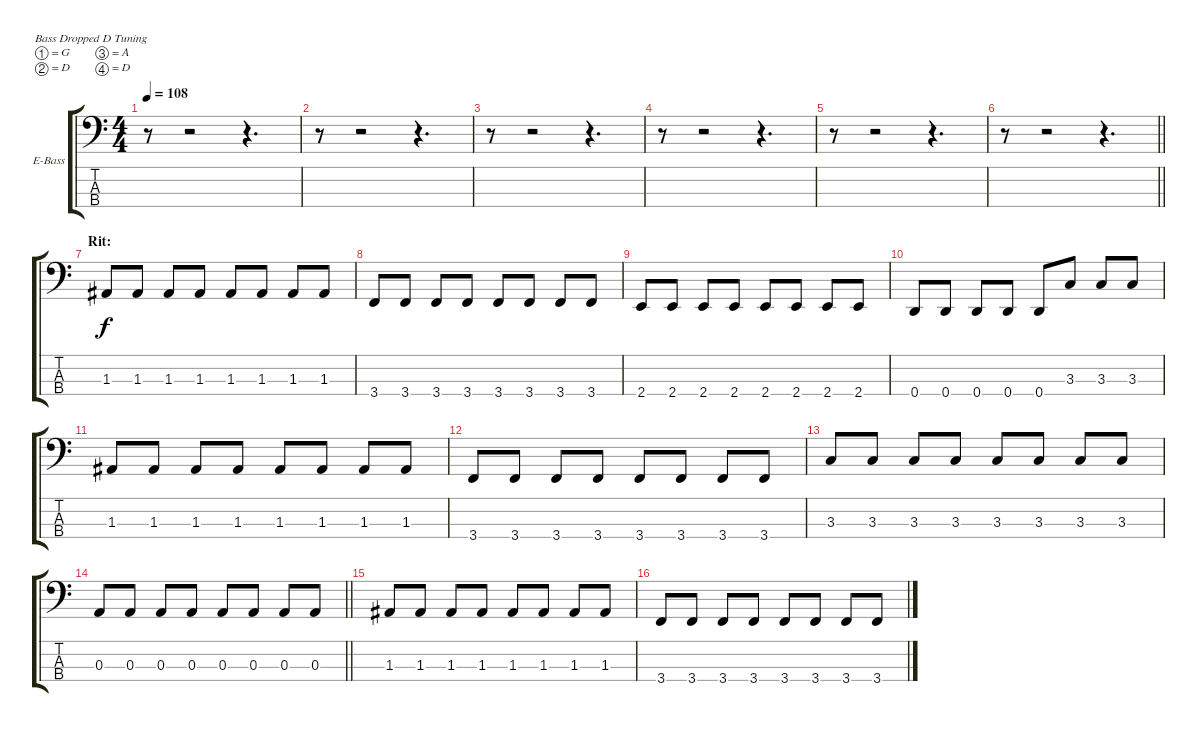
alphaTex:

\bracketExtendMode groupsimilarinstruments
\firstSystemTrackNameOrientation horizontal
\otherSystemsTrackNameOrientation horizontal
\track ("Basso" "E-Bass") {instrument electricbassfinger}
\staff {score tabs}
\tuning (G2 D2 A1 D1)
\ts (4 4)
\tempo 108
\clef f4
\ks c
r.8{dy f} r.2 r.4{d} |
r.8 r.2 r.4{d} |
r.8 r.2 r.4{d} |
r.8 r.2 r.4{d} |
r.8 r.2 r.4{d} |
\barLineRight lightlight
r.8 r.2 r.4{d} |
\section ("" "Rit:")
1.3.8 1.3.8 1.3.8 1.3.8 1.3.8 1.3.8 1.3.8 1.3.8 |
3.4.8 3.4.8 3.4.8 3.4.8 3.4.8 3.4.8 3.4.8 3.4.8 |
2.4.8 2.4.8 2.4.8 2.4.8 2.4.8 2.4.8 2.4.8 2.4.8 |
0.4.8 0.4.8 0.4.8 0.4.8 0.4.8 3.3.8 3.3.8 3.3.8 |
1.3.8 1.3.8 1.3.8 1.3.8 1.3.8 1.3.8 1.3.8 1.3.8 |
3.4.8 3.4.8 3.4.8 3.4.8 3.4.8 3.4.8 3.4.8 3.4.8 |
3.3.8 3.3.8 3.3.8 3.3.8 3.3.8 3.3.8 3.3.8 3.3.8 |
\barLineRight lightlight
0.3.8 0.3.8 0.3.8 0.3.8 0.3.8 0.3.8 0.3.8 0.3.8 |
1.3.8 1.3.8 1.3.8 1.3.8 1.3.8 1.3.8 1.3.8 1.3.8 |
3.4.8 3.4.8 3.4.8 3.4.8 3.4.8 3.4.8 3.4.8 3.4.8
